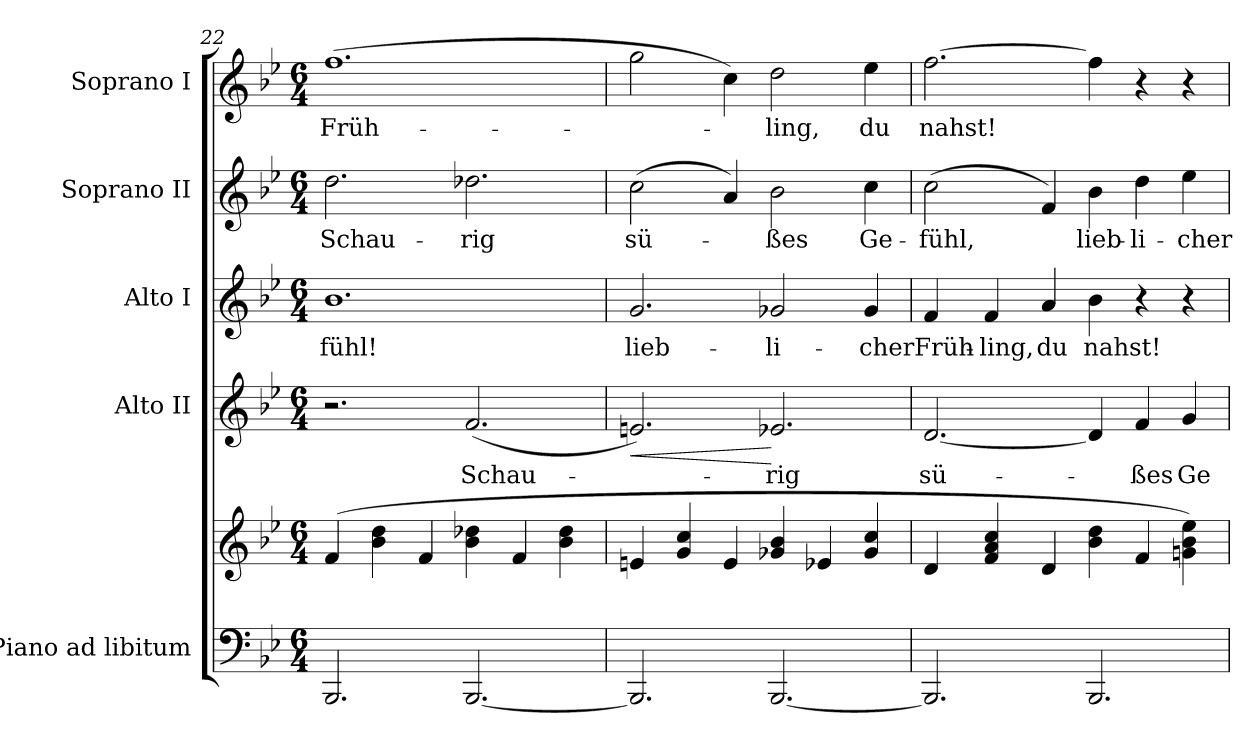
**kern	**kern	**kern	**text	**dynam	**kern	**text	**kern	**text	**kern	**text
*part5	*part5	*part4	*part4	*part4	*part3	*part3	*part2	*part2	*part1	*part1
*staff6	*staff5	*staff4	*staff4	*staff4	*staff3	*staff3	*staff2	*staff2	*staff1	*staff1
*I"Piano ad libitum	*	*I"Alto II	*	*	*I"Alto I	*	*I"Soprano II	*	*I"Soprano I	*
*I'Pno	*	*	*	*	*	*	*I'Pno	*	*I'Pno	*
*clefF4	*clefG2	*clefG2	*	*	*clefG2	*	*clefG2	*	*clefG2	*
*k[b-e-]	*k[b-e-]	*k[b-e-]	*	*	*k[b-e-]	*	*k[b-e-]	*	*k[b-e-]	*
*B-:	*B-:	*B-:	*	*	*B-:	*	*B-:	*	*B-:	*
*M6/4	*M6/4	*M6/4	*	*	*M6/4	*	*M6/4	*	*M6/4	*
=22	=22	=22	=22	=22	=22	=22	=22	=22	=22	=22
2.BBB-/	(4f/	2.r	.	.	1.b-	-fühl!	2.dd\	Schau-	(1.ff	Früh-
.	4b-\ 4dd\	.	.	.	.	.	.	.	.	.
.	4f/	.	.	.	.	.	.	.	.	.
[2.BBB-/	4b-\ 4dd-X\	(2.f/	Schau-	.	.	.	2.dd-X\	-rig	.	.
.	4f/	.	.	.	.	.	.	.	.	.
.	4b-\ 4dd-\	.	.	.	.	.	.	.	.	.
!!LO:LB:g=z
=23	=23	=23	=23	=23	=23	=23	=23	=23	=23	=23
!	!	!	!	!LO:HP:b	!	!	!	!	!	!
2.BBB-/]	4en/	2.en/)	-­-	<	2.g/	lieb-	(2cc\	sü-	2gg\	-­-
.	4g/ 4cc/	.	.	.	.	.	.	.	.	.
.	4e/	.	.	.	.	.	4a/)	.	4cc\)	.
[2.BBB-/	4g-X/ 4b-/	2.e-X/	-rig	[	2g-X/	-li-	2b-\	-ßes	2dd\	-ling,
.	4e-X/	.	.	.	.	.	.	.	.	.
.	4g-/ 4cc/	.	.	.	4g-/	-cher	4cc\	Ge-	4ee-\	du
=24	=24	=24	=24	=24	=24	=24	=24	=24	=24	=24
2.BBB-/]	4d/	[2.d/	sü-	.	4f/	Früh-	(2cc\	-fühl,	[2.ff\	nahst!
.	4f/ 4a/ 4cc/	.	.	.	4f/	-ling,	.	.	.	.
.	4d/	.	.	.	4a/	du	4f/)	.	.	.
2.BBB-/	4b-\ 4dd\	4d/]	.	.	4b-\	nahst!	4b-\	lieb-	4ff\]	.
.	4f/	4f/	-ßes	.	4r	.	4dd\	-li-	4r	.
.	4gn\ 4b-\ 4ee-\)	4g/	Ge-	.	4r	.	4ee-\	-cher	4r	.
=	=	=	=	=	=	=	=	=	=	=
*-	*-	*-	*-	*-	*-	*-	*-	*-	*-	*-
